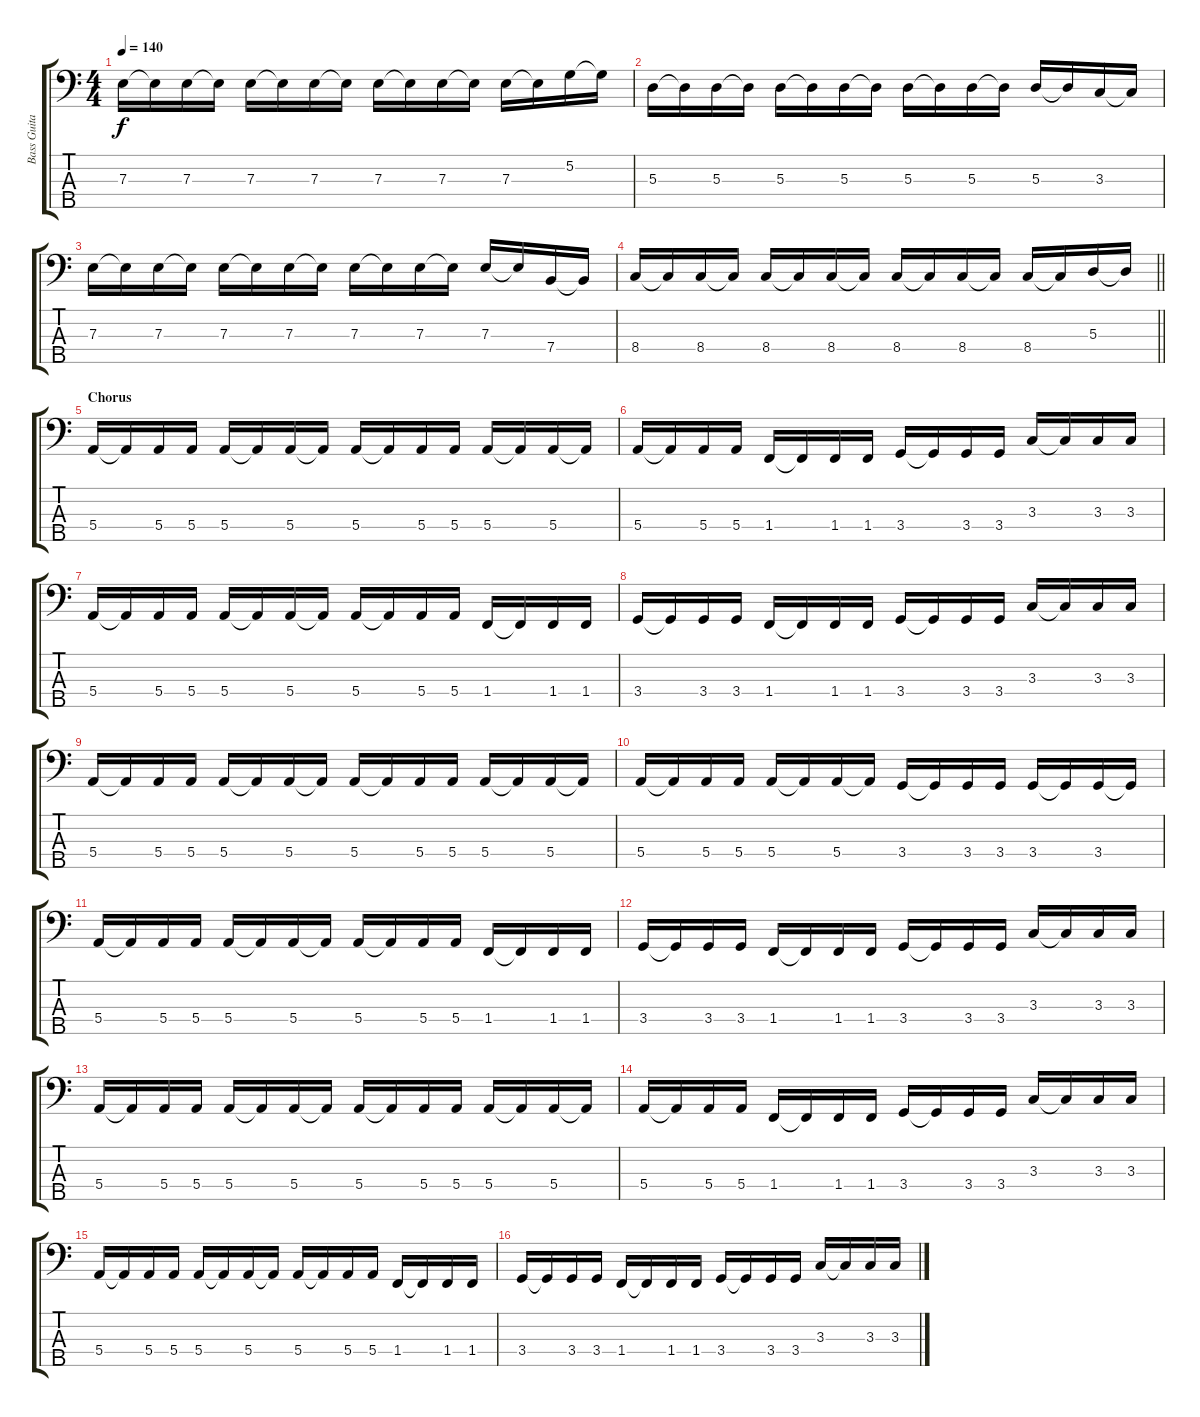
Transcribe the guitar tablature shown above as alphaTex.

\track ("Bass Guitar" "Bass Guita") {instrument electricbassfinger}
\staff {score tabs}
\tuning (G2 D2 A1 E1 B0) {hide}
\ts (4 4)
\tempo 140
\clef f4
\ks c
7.3.16{dy f} 7.3{t}.16 7.3.16 7.3{t}.16 7.3.16 7.3{t}.16 7.3.16 7.3{t}.16 7.3.16 7.3{t}.16 7.3.16 7.3{t}.16 7.3.16 7.3{t}.16 5.2.16 5.2{t}.16 |
5.3.16 5.3{t}.16 5.3.16 5.3{t}.16 5.3.16 5.3{t}.16 5.3.16 5.3{t}.16 5.3.16 5.3{t}.16 5.3.16 5.3{t}.16 5.3.16 5.3{t}.16 3.3.16 3.3{t}.16 |
7.3.16 7.3{t}.16 7.3.16 7.3{t}.16 7.3.16 7.3{t}.16 7.3.16 7.3{t}.16 7.3.16 7.3{t}.16 7.3.16 7.3{t}.16 7.3.16 7.3{t}.16 7.4.16 7.4{t}.16 |
\barLineRight lightlight
8.4.16 8.4{t}.16 8.4.16 8.4{t}.16 8.4.16 8.4{t}.16 8.4.16 8.4{t}.16 8.4.16 8.4{t}.16 8.4.16 8.4{t}.16 8.4.16 8.4{t}.16 5.3.16 5.3{t}.16 |
\section ("" "Chorus")
5.4.16 5.4{t}.16 5.4.16 5.4.16 5.4.16 5.4{t}.16 5.4.16 5.4{t}.16 5.4.16 5.4{t}.16 5.4.16 5.4.16 5.4.16 5.4{t}.16 5.4.16 5.4{t}.16 |
5.4.16 5.4{t}.16 5.4.16 5.4.16 1.4.16 1.4{t}.16 1.4.16 1.4.16 3.4.16 3.4{t}.16 3.4.16 3.4.16 3.3.16 3.3{t}.16 3.3.16 3.3.16 |
5.4.16 5.4{t}.16 5.4.16 5.4.16 5.4.16 5.4{t}.16 5.4.16 5.4{t}.16 5.4.16 5.4{t}.16 5.4.16 5.4.16 1.4.16 1.4{t}.16 1.4.16 1.4.16 |
3.4.16 3.4{t}.16 3.4.16 3.4.16 1.4.16 1.4{t}.16 1.4.16 1.4.16 3.4.16 3.4{t}.16 3.4.16 3.4.16 3.3.16 3.3{t}.16 3.3.16 3.3.16 |
5.4.16 5.4{t}.16 5.4.16 5.4.16 5.4.16 5.4{t}.16 5.4.16 5.4{t}.16 5.4.16 5.4{t}.16 5.4.16 5.4.16 5.4.16 5.4{t}.16 5.4.16 5.4{t}.16 |
5.4.16 5.4{t}.16 5.4.16 5.4.16 5.4.16 5.4{t}.16 5.4.16 5.4{t}.16 3.4.16 3.4{t}.16 3.4.16 3.4.16 3.4.16 3.4{t}.16 3.4.16 3.4{t}.16 |
5.4.16 5.4{t}.16 5.4.16 5.4.16 5.4.16 5.4{t}.16 5.4.16 5.4{t}.16 5.4.16 5.4{t}.16 5.4.16 5.4.16 1.4.16 1.4{t}.16 1.4.16 1.4.16 |
3.4.16 3.4{t}.16 3.4.16 3.4.16 1.4.16 1.4{t}.16 1.4.16 1.4.16 3.4.16 3.4{t}.16 3.4.16 3.4.16 3.3.16 3.3{t}.16 3.3.16 3.3.16 |
5.4.16 5.4{t}.16 5.4.16 5.4.16 5.4.16 5.4{t}.16 5.4.16 5.4{t}.16 5.4.16 5.4{t}.16 5.4.16 5.4.16 5.4.16 5.4{t}.16 5.4.16 5.4{t}.16 |
5.4.16 5.4{t}.16 5.4.16 5.4.16 1.4.16 1.4{t}.16 1.4.16 1.4.16 3.4.16 3.4{t}.16 3.4.16 3.4.16 3.3.16 3.3{t}.16 3.3.16 3.3.16 |
5.4.16 5.4{t}.16 5.4.16 5.4.16 5.4.16 5.4{t}.16 5.4.16 5.4{t}.16 5.4.16 5.4{t}.16 5.4.16 5.4.16 1.4.16 1.4{t}.16 1.4.16 1.4.16 |
3.4.16 3.4{t}.16 3.4.16 3.4.16 1.4.16 1.4{t}.16 1.4.16 1.4.16 3.4.16 3.4{t}.16 3.4.16 3.4.16 3.3.16 3.3{t}.16 3.3.16 3.3.16
